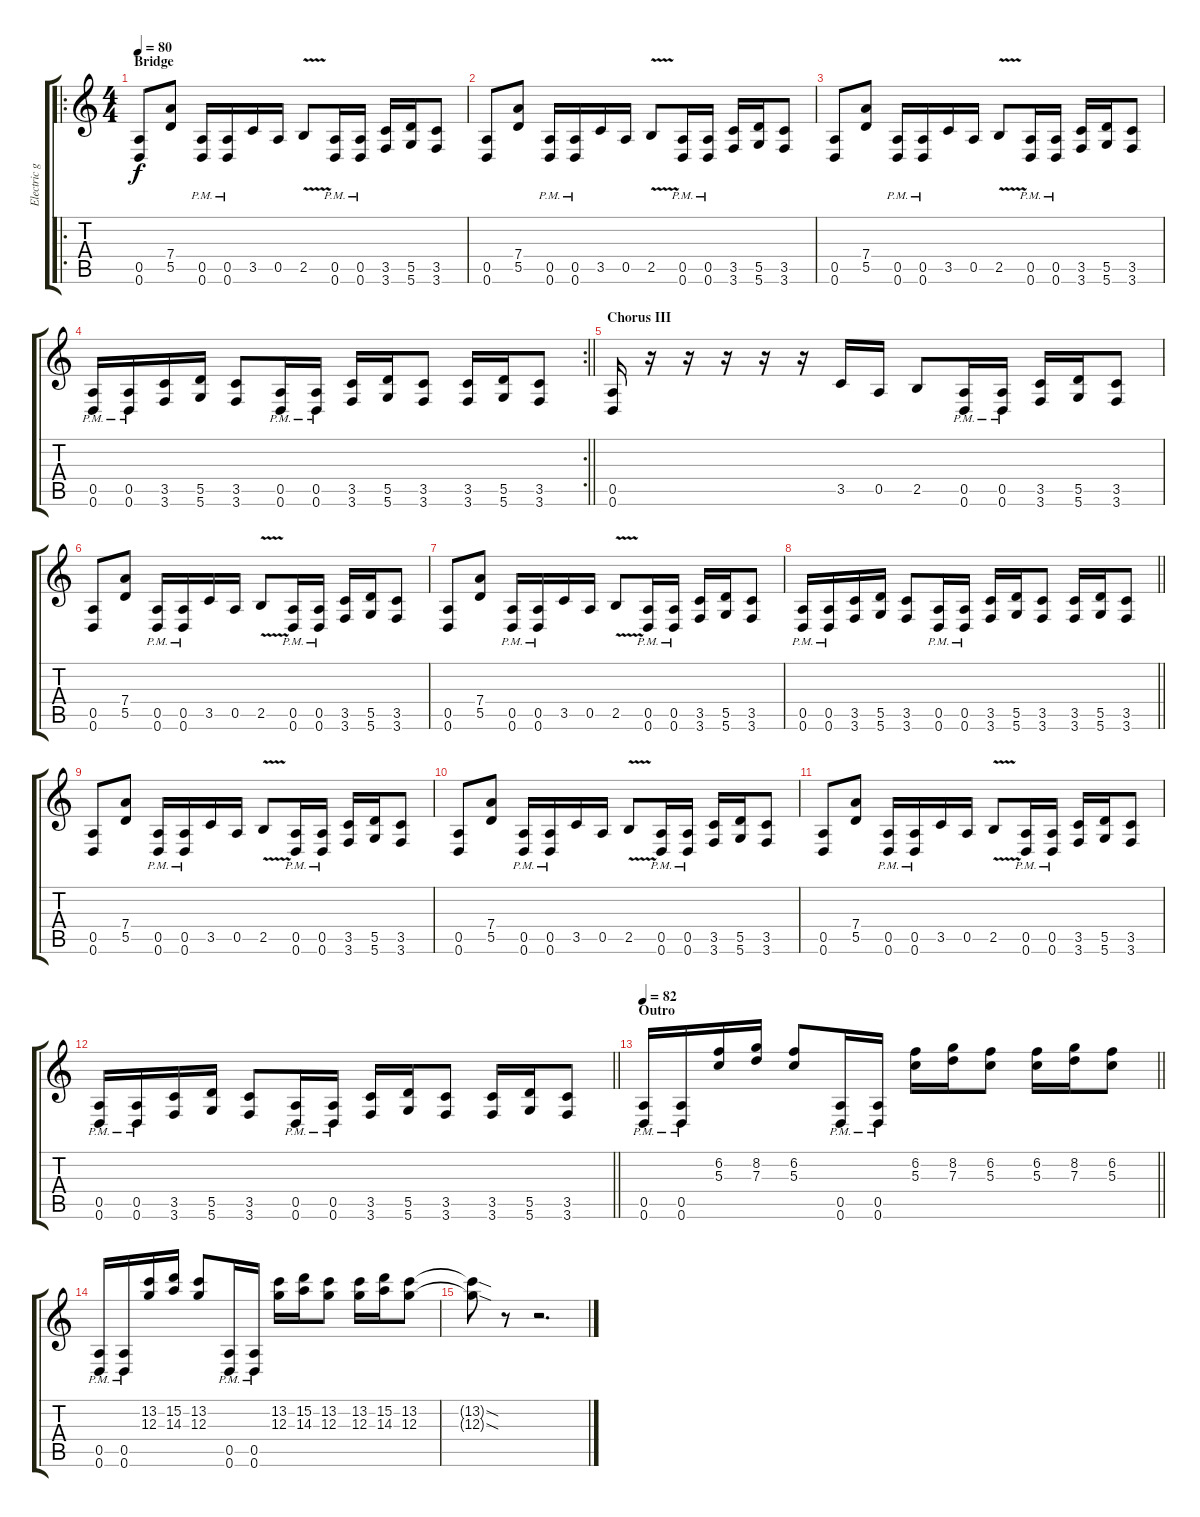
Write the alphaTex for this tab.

\track ("Electric guitar" "Electric g") {instrument distortionguitar}
\staff {score tabs}
\tuning (E4 B3 G3 D3 A2 D2) {hide}
\ro
\ts (4 4)
\section ("" "Bridge")
\tempo 80
\clef g2
\ks c
(0.5 0.6).8{dy f volume 13 instrument distortionguitar} (7.4 5.5).8 (0.5{pm} 0.6{pm}).16 (0.5{pm} 0.6{pm}).16 3.5.16 0.5.16 2.5{v}.8 (0.5{pm} 0.6{pm}).16 (0.5{pm} 0.6{pm}).16 (3.5 3.6).16 (5.5 5.6).16 (3.5 3.6).8 |
(0.5 0.6).8 (7.4 5.5).8 (0.5{pm} 0.6{pm}).16 (0.5{pm} 0.6{pm}).16 3.5.16 0.5.16 2.5{v}.8 (0.5{pm} 0.6{pm}).16 (0.5{pm} 0.6{pm}).16 (3.5 3.6).16 (5.5 5.6).16 (3.5 3.6).8 |
(0.5 0.6).8 (7.4 5.5).8 (0.5{pm} 0.6{pm}).16 (0.5{pm} 0.6{pm}).16 3.5.16 0.5.16 2.5{v}.8 (0.5{pm} 0.6{pm}).16 (0.5{pm} 0.6{pm}).16 (3.5 3.6).16 (5.5 5.6).16 (3.5 3.6).8 |
\rc 2
\barLineRight lightlight
(0.5{pm} 0.6{pm}).16 (0.5{pm} 0.6{pm}).16 (3.5 3.6).16 (5.5 5.6).16 (3.5 3.6).8 (0.5{pm} 0.6{pm}).16 (0.5{pm} 0.6{pm}).16 (3.5 3.6).16 (5.5 5.6).16 (3.5 3.6).8 (3.5 3.6).16 (5.5 5.6).16 (3.5 3.6).8 |
\section ("" "Chorus III")
(0.5 0.6).16 r.16 r.16 r.16 r.16 r.16 3.5.16 0.5.16 2.5.8 (0.5{pm} 0.6{pm}).16 (0.5{pm} 0.6{pm}).16 (3.5 3.6).16 (5.5 5.6).16 (3.5 3.6).8 |
(0.5 0.6).8 (7.4 5.5).8 (0.5{pm} 0.6{pm}).16 (0.5{pm} 0.6{pm}).16 3.5.16 0.5.16 2.5{v}.8 (0.5{pm} 0.6{pm}).16 (0.5{pm} 0.6{pm}).16 (3.5 3.6).16 (5.5 5.6).16 (3.5 3.6).8 |
(0.5 0.6).8 (7.4 5.5).8 (0.5{pm} 0.6{pm}).16 (0.5{pm} 0.6{pm}).16 3.5.16 0.5.16 2.5{v}.8 (0.5{pm} 0.6{pm}).16 (0.5{pm} 0.6{pm}).16 (3.5 3.6).16 (5.5 5.6).16 (3.5 3.6).8 |
\barLineRight lightlight
(0.5{pm} 0.6{pm}).16 (0.5{pm} 0.6{pm}).16 (3.5 3.6).16 (5.5 5.6).16 (3.5 3.6).8 (0.5{pm} 0.6{pm}).16 (0.5{pm} 0.6{pm}).16 (3.5 3.6).16 (5.5 5.6).16 (3.5 3.6).8 (3.5 3.6).16 (5.5 5.6).16 (3.5 3.6).8 |
(0.5 0.6).8{volume 13 instrument distortionguitar} (7.4 5.5).8 (0.5{pm} 0.6{pm}).16 (0.5{pm} 0.6{pm}).16 3.5.16 0.5.16 2.5{v}.8 (0.5{pm} 0.6{pm}).16 (0.5{pm} 0.6{pm}).16 (3.5 3.6).16 (5.5 5.6).16 (3.5 3.6).8 |
(0.5 0.6).8 (7.4 5.5).8 (0.5{pm} 0.6{pm}).16 (0.5{pm} 0.6{pm}).16 3.5.16 0.5.16 2.5{v}.8 (0.5{pm} 0.6{pm}).16 (0.5{pm} 0.6{pm}).16 (3.5 3.6).16 (5.5 5.6).16 (3.5 3.6).8 |
(0.5 0.6).8 (7.4 5.5).8 (0.5{pm} 0.6{pm}).16 (0.5{pm} 0.6{pm}).16 3.5.16 0.5.16 2.5{v}.8 (0.5{pm} 0.6{pm}).16 (0.5{pm} 0.6{pm}).16 (3.5 3.6).16 (5.5 5.6).16 (3.5 3.6).8 |
\barLineRight lightlight
(0.5{pm} 0.6{pm}).16 (0.5{pm} 0.6{pm}).16 (3.5 3.6).16 (5.5 5.6).16 (3.5 3.6).8 (0.5{pm} 0.6{pm}).16 (0.5{pm} 0.6{pm}).16 (3.5 3.6).16 (5.5 5.6).16 (3.5 3.6).8 (3.5 3.6).16 (5.5 5.6).16 (3.5 3.6).8 |
\section ("" "Outro")
\tempo 82
\barLineRight lightlight
(0.5{pm} 0.6{pm}).16 (0.5{pm} 0.6{pm}).16 (6.2 5.3).16 (8.2 7.3).16 (6.2 5.3).8 (0.5{pm} 0.6{pm}).16 (0.5{pm} 0.6{pm}).16 (6.2 5.3).16 (8.2 7.3).16 (6.2 5.3).8 (6.2 5.3).16 (8.2 7.3).16 (6.2 5.3).8 |
(0.5{pm} 0.6{pm}).16 (0.5{pm} 0.6{pm}).16 (13.2 12.3).16 (15.2 14.3).16 (13.2 12.3).8 (0.5{pm} 0.6{pm}).16 (0.5{pm} 0.6{pm}).16 (13.2 12.3).16 (15.2 14.3).16 (13.2 12.3).8 (13.2 12.3).16 (15.2 14.3).16 (13.2 12.3).8 |
(13.2{sod t} 12.3{sod t}).8 r.8 r.2{d}
